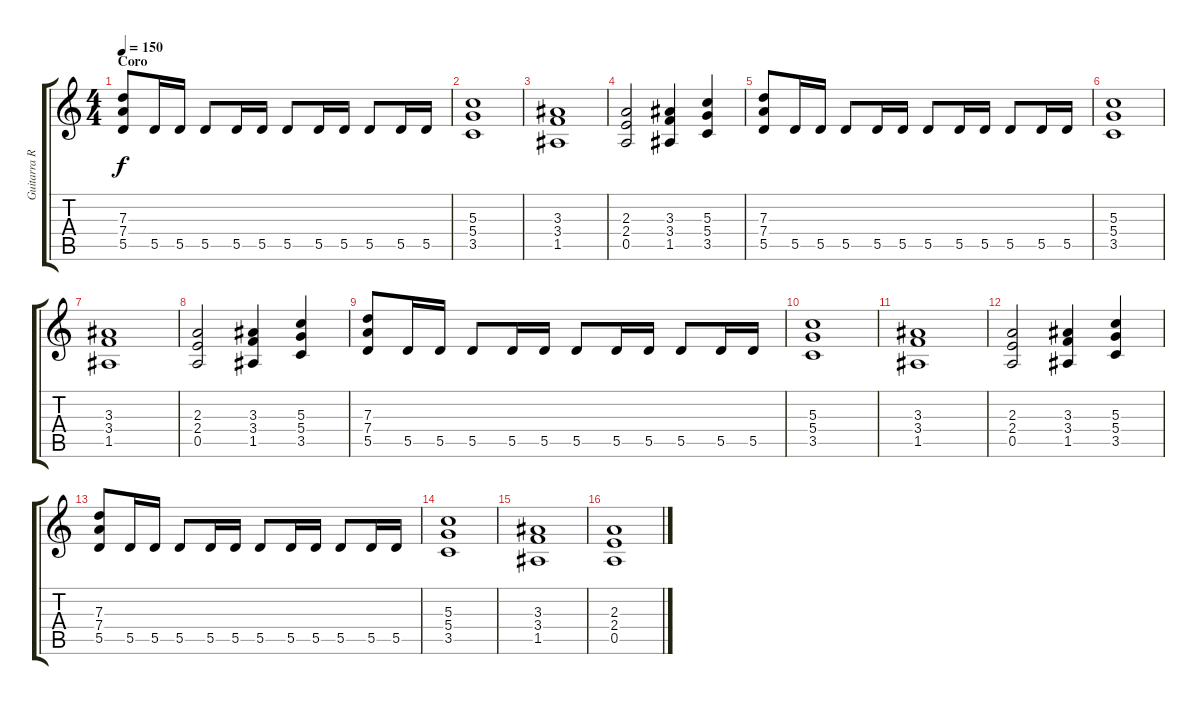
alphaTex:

\track ("Guitarra Ritmica" "Guitarra R") {instrument distortionguitar}
\staff {score tabs}
\tuning (E4 B3 G3 D3 A2 E2) {hide}
\ts (4 4)
\section ("" "Coro")
\tempo 150
\clef g2
\ks c
(7.3 7.4 5.5).8{dy f} 5.5.16 5.5.16 5.5.8 5.5.16 5.5.16 5.5.8 5.5.16 5.5.16 5.5.8 5.5.16 5.5.16 |
(5.3 5.4 3.5).1 |
(3.3 3.4 1.5).1 |
(2.3 2.4 0.5).2 (3.3 3.4 1.5).4 (5.3 5.4 3.5).4 |
(7.3 7.4 5.5).8 5.5.16 5.5.16 5.5.8 5.5.16 5.5.16 5.5.8 5.5.16 5.5.16 5.5.8 5.5.16 5.5.16 |
(5.3 5.4 3.5).1 |
(3.3 3.4 1.5).1 |
(2.3 2.4 0.5).2 (3.3 3.4 1.5).4 (5.3 5.4 3.5).4 |
(7.3 7.4 5.5).8 5.5.16 5.5.16 5.5.8 5.5.16 5.5.16 5.5.8 5.5.16 5.5.16 5.5.8 5.5.16 5.5.16 |
(5.3 5.4 3.5).1 |
(3.3 3.4 1.5).1 |
(2.3 2.4 0.5).2 (3.3 3.4 1.5).4 (5.3 5.4 3.5).4 |
(7.3 7.4 5.5).8 5.5.16 5.5.16 5.5.8 5.5.16 5.5.16 5.5.8 5.5.16 5.5.16 5.5.8 5.5.16 5.5.16 |
(5.3 5.4 3.5).1 |
(3.3 3.4 1.5).1 |
(2.3 2.4 0.5).1
